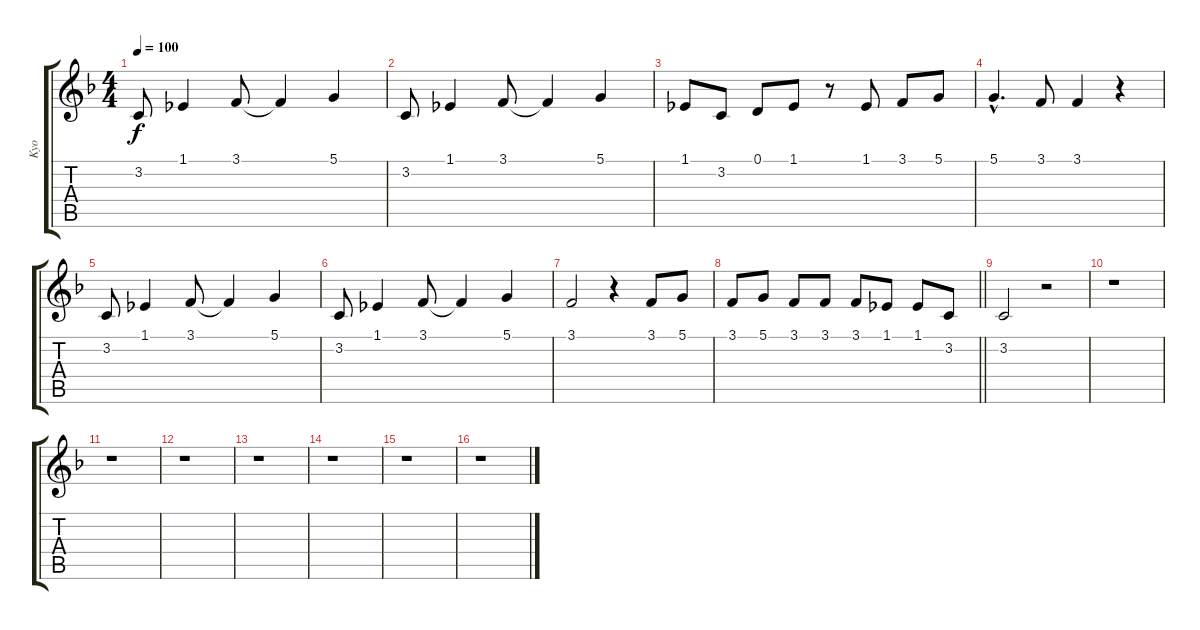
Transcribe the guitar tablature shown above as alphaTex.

\track ("Kyo" "Kyo") {instrument clarinet}
\staff {score tabs}
\tuning (D4 A3 F3 C3 G2 D2) {hide}
\ts (4 4)
\tempo 100
\clef g2
\ks f
3.2.8{dy f} 1.1.4 3.1.8 3.1{t}.4 5.1.4 |
3.2.8 1.1.4 3.1.8 3.1{t}.4 5.1.4 |
1.1.8 3.2.8 0.1.8 1.1.8 r.8 1.1.8 3.1.8 5.1.8 |
5.1{hac}.4{d} 3.1.8 3.1.4 r.4 |
3.2.8 1.1.4 3.1.8 3.1{t}.4 5.1.4 |
3.2.8 1.1.4 3.1.8 3.1{t}.4 5.1.4 |
3.1.2 r.4 3.1.8 5.1.8 |
\barLineRight lightlight
3.1.8 5.1.8 3.1.8 3.1.8 3.1.8 1.1.8 1.1.8 3.2.8 |
3.2.2 r.2 |
r.1 |
r.1 |
r.1 |
r.1 |
r.1 |
r.1 |
r.1
